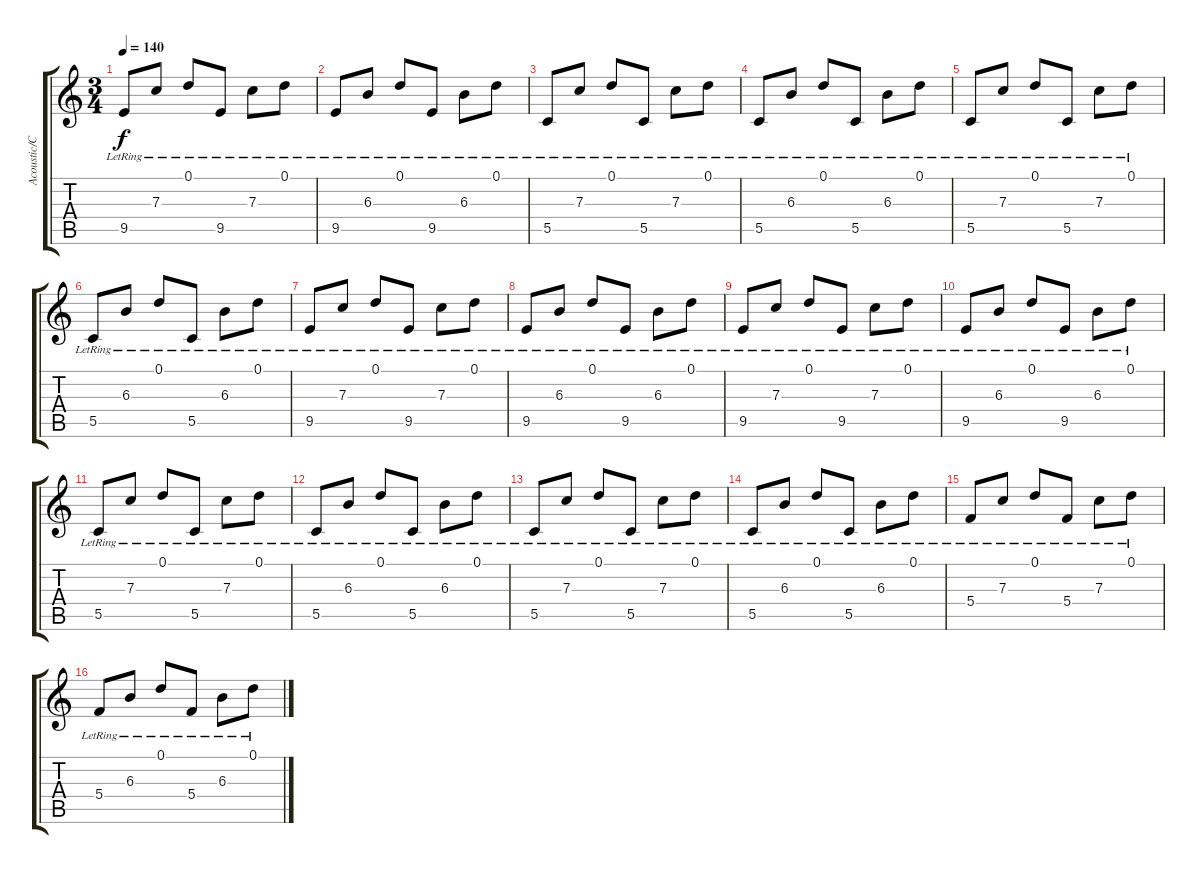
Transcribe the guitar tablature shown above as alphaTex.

\track ("Acoustic/Classical Guitar I" "Acoustic/C") {instrument acousticguitarnylon}
\staff {score tabs}
\tuning (D4 A3 F3 C3 G2 D2) {hide}
\ts (3 4)
\tempo 140
\clef g2
\ks c
9.5{lr}.8{dy f instrument acousticguitarsteel} 7.3{lr}.8 0.1{lr}.8 9.5{lr}.8 7.3{lr}.8 0.1{lr}.8 |
9.5{lr}.8 6.3{lr}.8 0.1{lr}.8 9.5{lr}.8 6.3{lr}.8 0.1{lr}.8 |
5.5{lr}.8{instrument acousticguitarsteel} 7.3{lr}.8 0.1{lr}.8 5.5{lr}.8 7.3{lr}.8 0.1{lr}.8 |
5.5{lr}.8 6.3{lr}.8 0.1{lr}.8 5.5{lr}.8 6.3{lr}.8 0.1{lr}.8 |
5.5{lr}.8{instrument acousticguitarsteel} 7.3{lr}.8 0.1{lr}.8 5.5{lr}.8 7.3{lr}.8 0.1{lr}.8 |
5.5{lr}.8 6.3{lr}.8 0.1{lr}.8 5.5{lr}.8 6.3{lr}.8 0.1{lr}.8 |
9.5{lr}.8{instrument acousticguitarsteel} 7.3{lr}.8 0.1{lr}.8 9.5{lr}.8 7.3{lr}.8 0.1{lr}.8 |
9.5{lr}.8 6.3{lr}.8 0.1{lr}.8 9.5{lr}.8 6.3{lr}.8 0.1{lr}.8 |
9.5{lr}.8{instrument acousticguitarsteel} 7.3{lr}.8 0.1{lr}.8 9.5{lr}.8 7.3{lr}.8 0.1{lr}.8 |
9.5{lr}.8 6.3{lr}.8 0.1{lr}.8 9.5{lr}.8 6.3{lr}.8 0.1{lr}.8 |
5.5{lr}.8{instrument acousticguitarsteel} 7.3{lr}.8 0.1{lr}.8 5.5{lr}.8 7.3{lr}.8 0.1{lr}.8 |
5.5{lr}.8 6.3{lr}.8 0.1{lr}.8 5.5{lr}.8 6.3{lr}.8 0.1{lr}.8 |
5.5{lr}.8{instrument acousticguitarsteel} 7.3{lr}.8 0.1{lr}.8 5.5{lr}.8 7.3{lr}.8 0.1{lr}.8 |
5.5{lr}.8 6.3{lr}.8 0.1{lr}.8 5.5{lr}.8 6.3{lr}.8 0.1{lr}.8 |
5.4{lr}.8 7.3{lr}.8 0.1{lr}.8 5.4{lr}.8 7.3{lr}.8 0.1{lr}.8 |
5.4{lr}.8 6.3{lr}.8 0.1{lr}.8 5.4{lr}.8 6.3{lr}.8 0.1{lr}.8
